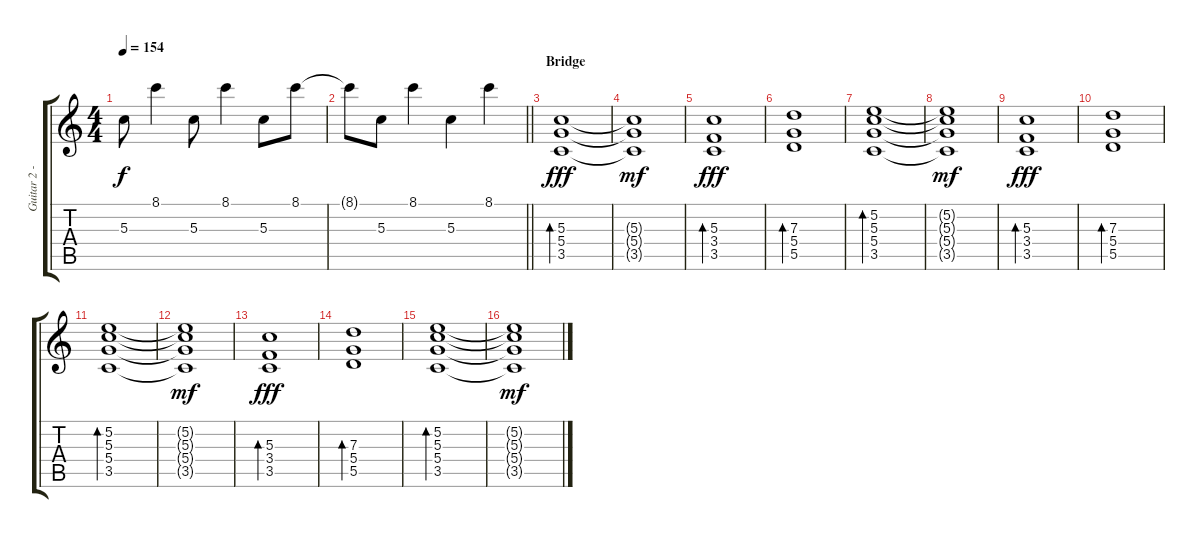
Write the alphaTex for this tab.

\track ("Guitar 2 - Tom " "Guitar 2 -") {instrument distortionguitar}
\staff {score tabs}
\tuning (E4 B3 G3 D3 A2 E2) {hide}
\ts (4 4)
\tempo 154
\clef g2
\ks c
5.3.8{dy f} 8.1.4 5.3.8 8.1.4 5.3.8 8.1.8 |
\barLineRight lightlight
8.1{t}.8 5.3.8 8.1.4 5.3.4 8.1.4 |
\section ("" "Bridge ")
(5.3 5.4 3.5).1{bd 480 dy fff volume 12 instrument overdrivenguitar} |
(5.3{t} 5.4{t} 3.5{t}).1{dy mf} |
(5.3 3.4 3.5).1{bd 120 dy fff} |
(7.3 5.4 5.5).1{bd 240} |
(5.2 5.3 5.4 3.5).1{bd 480} |
(5.2{t} 5.3{t} 5.4{t} 3.5{t}).1{dy mf} |
(5.3 3.4 3.5).1{bd 480 dy fff} |
(7.3 5.4 5.5).1{bd 480} |
(5.2 5.3 5.4 3.5).1{bd 480} |
(5.2{t} 5.3{t} 5.4{t} 3.5{t}).1{dy mf} |
(5.3 3.4 3.5).1{bd 480 dy fff} |
(7.3 5.4 5.5).1{bd 480} |
(5.2 5.3 5.4 3.5).1{bd 480} |
(5.2{t} 5.3{t} 5.4{t} 3.5{t}).1{dy mf}
